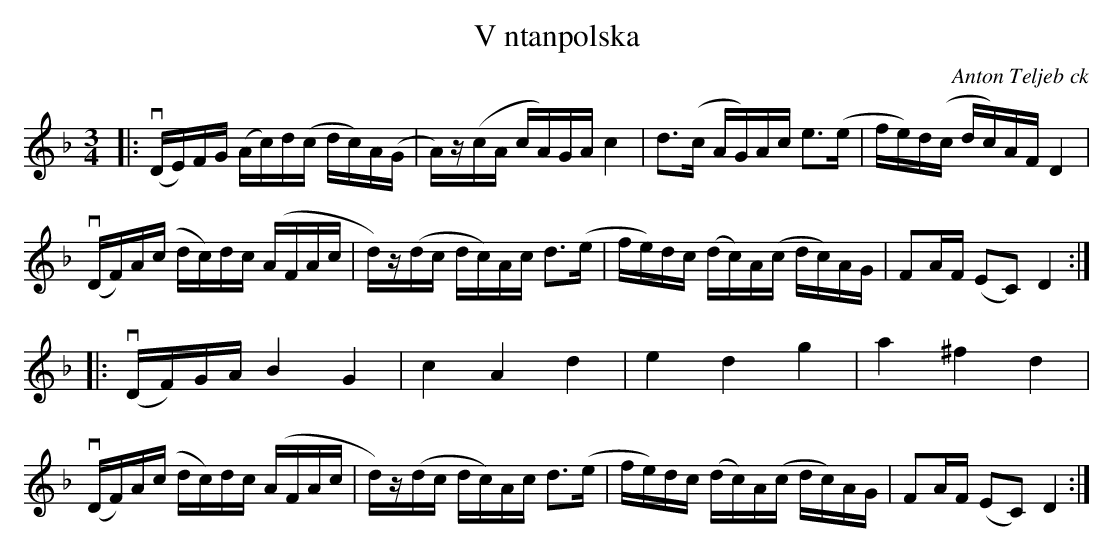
X:1
T:V ntanpolska
C:Anton Teljeb ck
M:3/4
L:1/16
K:Dm
|:v(DE)FG (Ac)d(c dc)A(G | A)z(cA cA)GA c4 | d3(c AG)Ac e3(e | fe)d(c dc)AF D4 |
 v(DF)A(c dc)dc (AFAc | d)z(dc dc)Ac d3(e | fe)dc (dc)A(c dc)AG |F2AF  (E2C2) D4 :|
|:v(DF)GA B4 G4 | c4 A4 d4 | e4 d4 g4 | a4 ^f4 d4 |
 v(DF)A(c dc)dc (AFAc | d)z(dc dc)Ac d3(e | fe)dc (dc)A(c dc)AG |F2AF  (E2C2) D4 :|
